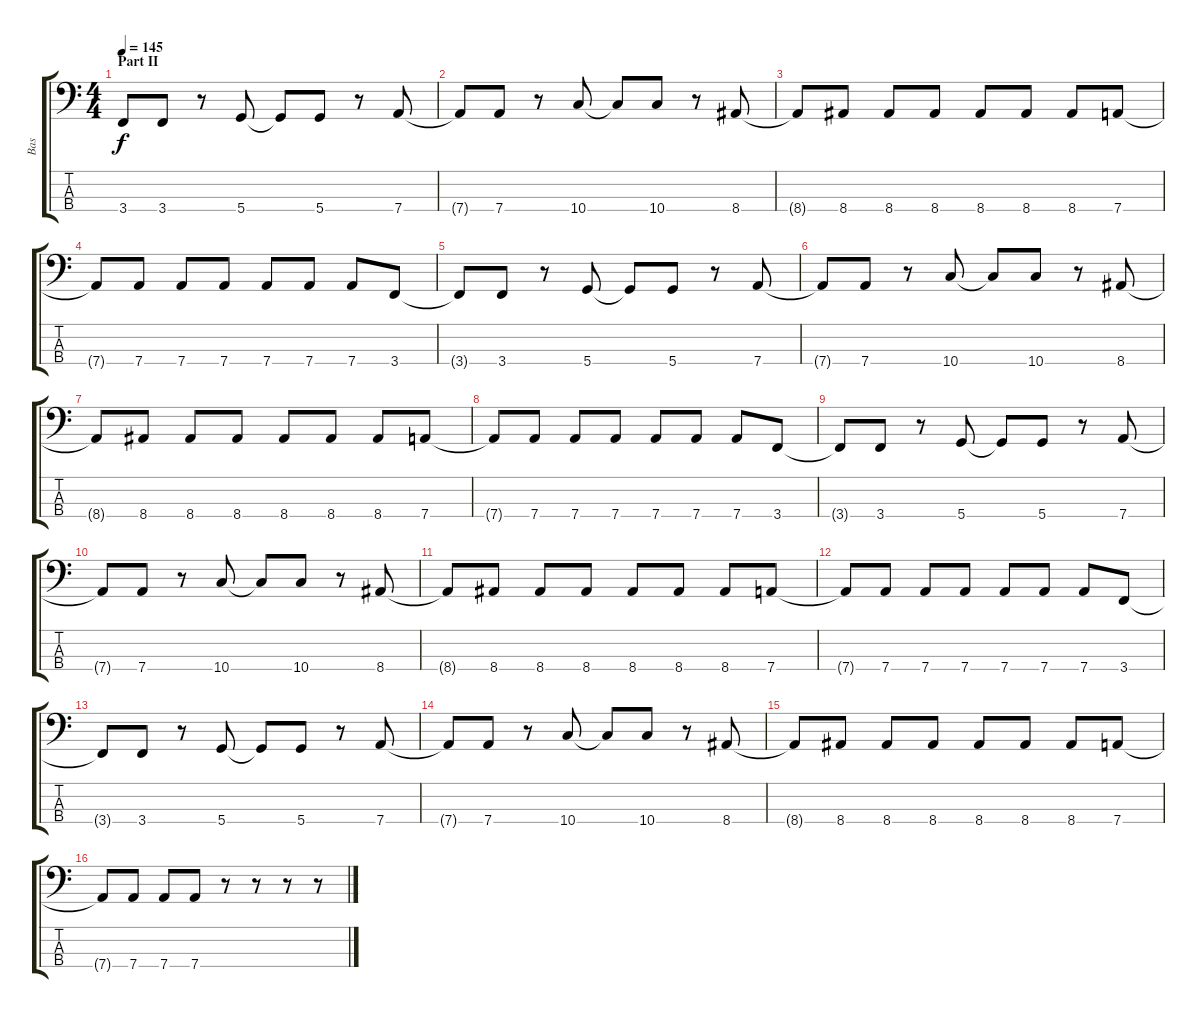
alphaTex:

\track ("Bas" "Bas") {instrument electricbassfinger}
\staff {score tabs}
\tuning (G2 D2 A1 D1) {hide}
\ts (4 4)
\section ("" "Part II")
\tempo 145
\clef f4
\ks c
3.4{t}.8{dy f} 3.4.8 r.8 5.4.8 5.4{t}.8 5.4.8 r.8 7.4.8 |
7.4{t}.8 7.4.8 r.8 10.4.8 10.4{t}.8 10.4.8 r.8 8.4.8 |
8.4{t}.8 8.4.8 8.4.8 8.4.8 8.4.8 8.4.8 8.4.8 7.4.8 |
7.4{t}.8 7.4.8 7.4.8 7.4.8 7.4.8 7.4.8 7.4.8 3.4.8 |
3.4{t}.8 3.4.8 r.8 5.4.8 5.4{t}.8 5.4.8 r.8 7.4.8 |
7.4{t}.8 7.4.8 r.8 10.4.8 10.4{t}.8 10.4.8 r.8 8.4.8 |
8.4{t}.8 8.4.8 8.4.8 8.4.8 8.4.8 8.4.8 8.4.8 7.4.8 |
7.4{t}.8 7.4.8 7.4.8 7.4.8 7.4.8 7.4.8 7.4.8 3.4.8 |
3.4{t}.8 3.4.8 r.8 5.4.8 5.4{t}.8 5.4.8 r.8 7.4.8 |
7.4{t}.8 7.4.8 r.8 10.4.8 10.4{t}.8 10.4.8 r.8 8.4.8 |
8.4{t}.8 8.4.8 8.4.8 8.4.8 8.4.8 8.4.8 8.4.8 7.4.8 |
7.4{t}.8 7.4.8 7.4.8 7.4.8 7.4.8 7.4.8 7.4.8 3.4.8 |
3.4{t}.8 3.4.8 r.8 5.4.8 5.4{t}.8 5.4.8 r.8 7.4.8 |
7.4{t}.8 7.4.8 r.8 10.4.8 10.4{t}.8 10.4.8 r.8 8.4.8 |
8.4{t}.8 8.4.8 8.4.8 8.4.8 8.4.8 8.4.8 8.4.8 7.4.8 |
7.4{t}.8 7.4.8 7.4.8 7.4.8 r.8 r.8 r.8 r.8
